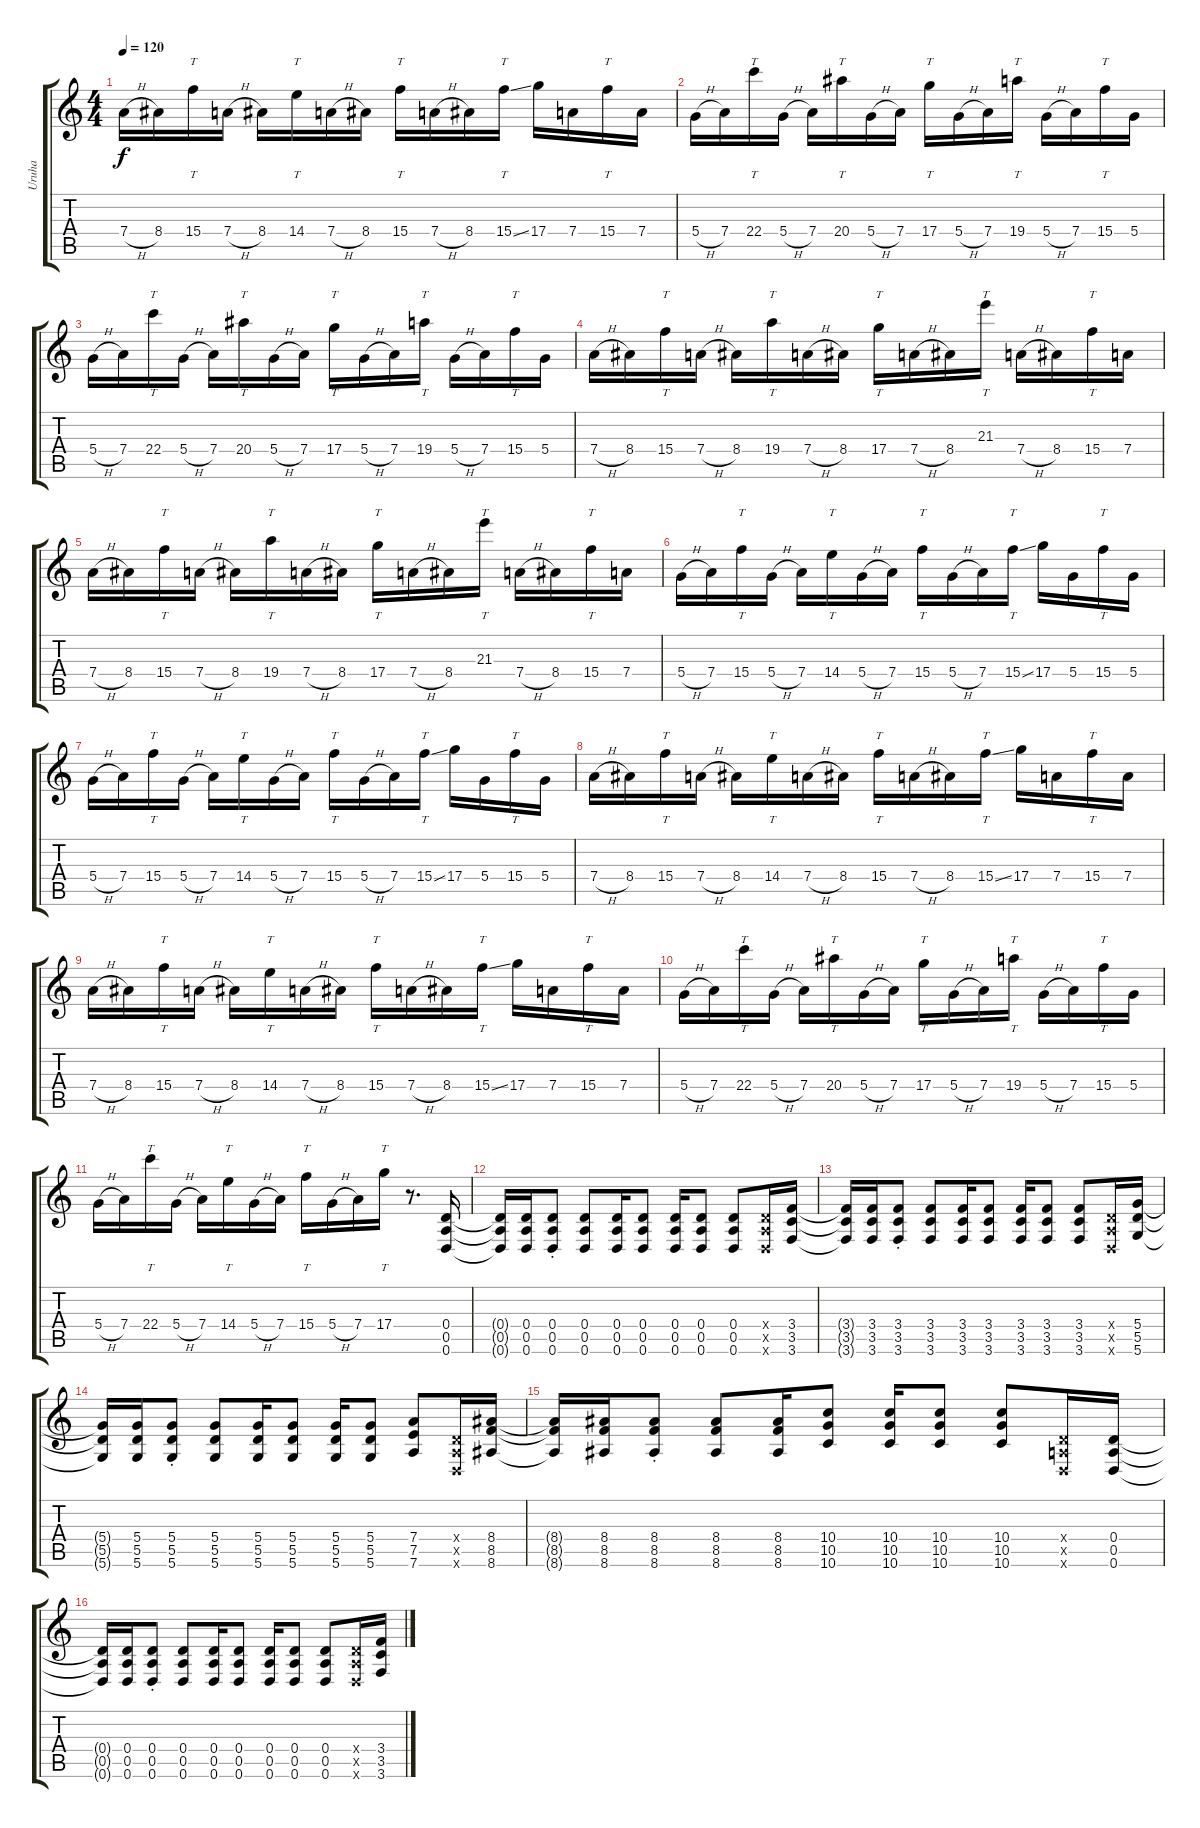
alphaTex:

\track ("Uruha" "Uruha") {instrument overdrivenguitar}
\staff {score tabs}
\tuning (E4 B3 G3 D3 A2 D2) {hide}
\ts (4 4)
\tempo 120
\clef g2
\ks c
7.4{h}.16{dy f} 8.4.16 15.4.16{tt} 7.4{h}.16 8.4.16 14.4.16{tt} 7.4{h}.16 8.4.16 15.4.16{tt} 7.4{h}.16 8.4.16 15.4{ss}.16{tt} 17.4.16 7.4.16 15.4.16{tt} 7.4.16 |
5.4{h}.16 7.4.16 22.4.16{tt} 5.4{h}.16 7.4.16 20.4.16{tt} 5.4{h}.16 7.4.16 17.4.16{tt} 5.4{h}.16 7.4.16 19.4.16{tt} 5.4{h}.16 7.4.16 15.4.16{tt} 5.4.16 |
5.4{h}.16 7.4.16 22.4.16{tt} 5.4{h}.16 7.4.16 20.4.16{tt} 5.4{h}.16 7.4.16 17.4.16{tt} 5.4{h}.16 7.4.16 19.4.16{tt} 5.4{h}.16 7.4.16 15.4.16{tt} 5.4.16 |
7.4{h}.16 8.4.16 15.4.16{tt} 7.4{h}.16 8.4.16 19.4.16{tt} 7.4{h}.16 8.4.16 17.4.16{tt} 7.4{h}.16 8.4.16 21.3.16{tt} 7.4{h}.16 8.4.16 15.4.16{tt} 7.4.16 |
7.4{h}.16 8.4.16 15.4.16{tt} 7.4{h}.16 8.4.16 19.4.16{tt} 7.4{h}.16 8.4.16 17.4.16{tt} 7.4{h}.16 8.4.16 21.3.16{tt} 7.4{h}.16 8.4.16 15.4.16{tt} 7.4.16 |
5.4{h}.16 7.4.16 15.4.16{tt} 5.4{h}.16 7.4.16 14.4.16{tt} 5.4{h}.16 7.4.16 15.4.16{tt} 5.4{h}.16 7.4.16 15.4{ss}.16{tt} 17.4.16 5.4.16 15.4.16{tt} 5.4.16 |
5.4{h}.16 7.4.16 15.4.16{tt} 5.4{h}.16 7.4.16 14.4.16{tt} 5.4{h}.16 7.4.16 15.4.16{tt} 5.4{h}.16 7.4.16 15.4{ss}.16{tt} 17.4.16 5.4.16 15.4.16{tt} 5.4.16 |
7.4{h}.16 8.4.16 15.4.16{tt} 7.4{h}.16 8.4.16 14.4.16{tt} 7.4{h}.16 8.4.16 15.4.16{tt} 7.4{h}.16 8.4.16 15.4{ss}.16{tt} 17.4.16 7.4.16 15.4.16{tt} 7.4.16 |
7.4{h}.16 8.4.16 15.4.16{tt} 7.4{h}.16 8.4.16 14.4.16{tt} 7.4{h}.16 8.4.16 15.4.16{tt} 7.4{h}.16 8.4.16 15.4{ss}.16{tt} 17.4.16 7.4.16 15.4.16{tt} 7.4.16 |
5.4{h}.16 7.4.16 22.4.16{tt} 5.4{h}.16 7.4.16 20.4.16{tt} 5.4{h}.16 7.4.16 17.4.16{tt} 5.4{h}.16 7.4.16 19.4.16{tt} 5.4{h}.16 7.4.16 15.4.16{tt} 5.4.16 |
5.4{h}.16 7.4.16 22.4.16{tt} 5.4{h}.16 7.4.16 14.4.16{tt} 5.4{h}.16 7.4.16 15.4.16{tt} 5.4{h}.16 7.4.16 17.4.16{tt} r.8{d} (0.4 0.5 0.6).16 |
(0.4{t} 0.5{t} 0.6{t}).16 (0.4 0.5 0.6).16 (0.4{st} 0.5{st} 0.6{st}).8 (0.4 0.5 0.6).8 (0.4 0.5 0.6).16 (0.4 0.5 0.6).8 (0.4 0.5 0.6).16 (0.4 0.5 0.6).8 (0.4 0.5 0.6).8 (0.4{x} 0.5{x} 0.6{x}).16 (3.4 3.5 3.6).16 |
(3.4{t} 3.5{t} 3.6{t}).16 (3.4 3.5 3.6).16 (3.4{st} 3.5{st} 3.6{st}).8 (3.4 3.5 3.6).8 (3.4 3.5 3.6).16 (3.4 3.5 3.6).8 (3.4 3.5 3.6).16 (3.4 3.5 3.6).8 (3.4 3.5 3.6).8 (0.4{x} 0.5{x} 0.6{x}).16 (5.4 5.5 5.6).16 |
(5.4{t} 5.5{t} 5.6{t}).16 (5.4 5.5 5.6).16 (5.4{st} 5.5{st} 5.6{st}).8 (5.4 5.5 5.6).8 (5.4 5.5 5.6).16 (5.4 5.5 5.6).8 (5.4 5.5 5.6).16 (5.4 5.5 5.6).8 (7.4 7.5 7.6).8 (0.4{x} 0.5{x} 0.6{x}).16 (8.4 8.5 8.6).16 |
(8.4{t} 8.5{t} 8.6{t}).16 (8.4 8.5 8.6).16 (8.4{st} 8.5{st} 8.6{st}).8 (8.4 8.5 8.6).8 (8.4 8.5 8.6).16 (10.4 10.5 10.6).8 (10.4 10.5 10.6).16 (10.4 10.5 10.6).8 (10.4 10.5 10.6).8 (0.4{x} 0.5{x} 0.6{x}).16 (0.4 0.5 0.6).16 |
(0.4{t} 0.5{t} 0.6{t}).16 (0.4 0.5 0.6).16 (0.4{st} 0.5{st} 0.6{st}).8 (0.4 0.5 0.6).8 (0.4 0.5 0.6).16 (0.4 0.5 0.6).8 (0.4 0.5 0.6).16 (0.4 0.5 0.6).8 (0.4 0.5 0.6).8 (0.4{x} 0.5{x} 0.6{x}).16 (3.4 3.5 3.6).16
